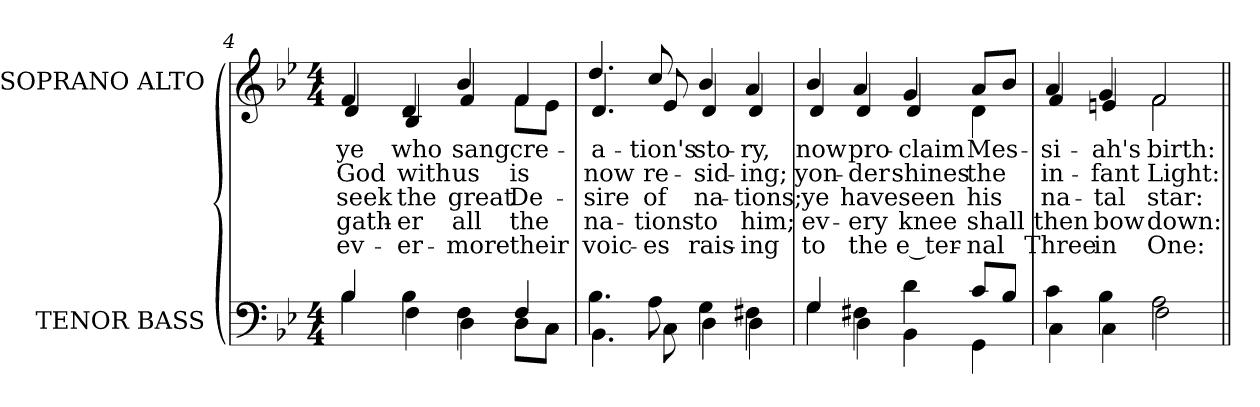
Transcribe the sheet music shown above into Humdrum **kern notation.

**kern	**kern	**text	**text	**text	**text	**text
*part2	*part1	*part1	*part1	*part1	*part1	*part1
*staff2	*staff1	*staff1	*staff1	*staff1	*staff1	*staff1
*I"TENOR BASS	*I"SOPRANO ALTO	*	*	*	*	*
*I'T. B.	*I'S. A.	*	*	*	*	*
*clefF4	*clefG2	*	*	*	*	*
*k[b-e-]	*k[b-e-]	*	*	*	*	*
*B-:	*B-:	*	*	*	*	*
*M4/4	*M4/4	*	*	*	*	*
=4	=4	=4	=4	=4	=4	=4
*^	*	*	*	*	*	*
!	!	!	!LO:LY:b:color=#000000	!LO:LY:b:color=#000000	!LO:LY:b:color=#000000	!LO:LY:b:color=#000000	!LO:LY:b:color=#000000
*	*	*^	*	*	*	*	*
4B-i/	4B-i\	4fi/	4di/	ye	God	seek	gath-	ev-
!	!	!	!	!LO:LY:b:color=#000000	!LO:LY:b:color=#000000	!LO:LY:b:color=#000000	!LO:LY:b:color=#000000	!LO:LY:b:color=#000000
4B-i\	4Fi\	4di/	4B-i/	who	with	the	-er	-er-
!	!	!	!	!LO:LY:b:color=#000000	!LO:LY:b:color=#000000	!LO:LY:b:color=#000000	!LO:LY:b:color=#000000	!LO:LY:b:color=#000000
4Fi\	4Di\	4b-i/	4fi/	sang	us	great	all	-more
!	!	!	!	!LO:LY:b:color=#000000	!LO:LY:b:color=#000000	!LO:LY:b:color=#000000	!LO:LY:b:color=#000000	!LO:LY:b:color=#000000
4Fi/	8Di\L	4fi/	8fi\L	cre-	is	De-	the	their
.	8Ci\J	.	8e-i\J	.	.	.	.	.
=5	=5	=5	=5	=5	=5	=5	=5	=5
!	!	!	!	!LO:LY:b:color=#000000	!LO:LY:b:color=#000000	!LO:LY:b:color=#000000	!LO:LY:b:color=#000000	!LO:LY:b:color=#000000
4.B-i\	4.BB-i\	4.ddi/	4.di/	-a-	now	-sire	na-	voic-
!	!	!	!	!LO:LY:b:color=#000000	!LO:LY:b:color=#000000	!LO:LY:b:color=#000000	!LO:LY:b:color=#000000	!LO:LY:b:color=#000000
8Ai\	8Ci\	8cci/	8e-i/	-tion's	re-	of	-tions	-es
!	!	!	!	!LO:LY:b:color=#000000	!LO:LY:b:color=#000000	!LO:LY:b:color=#000000	!LO:LY:b:color=#000000	!LO:LY:b:color=#000000
4Gi\	4Di\	4b-i/	4di/	sto-	-sid-	na-	to	rais-
!	!	!	!	!LO:LY:b:color=#000000	!LO:LY:b:color=#000000	!LO:LY:b:color=#000000	!LO:LY:b:color=#000000	!LO:LY:b:color=#000000
4F#Xi\	4Di\	4ai/	4di/	-ry,	-ing;	-tions;	him;	-ing
!!LO:LB:g=z	!!
=6	=6	=6	=6	=6	=6	=6	=6	=6
!	!	!	!	!LO:LY:b:color=#000000	!LO:LY:b:color=#000000	!LO:LY:b:color=#000000	!LO:LY:b:color=#000000	!LO:LY:b:color=#000000
4Gi/	4Gi\	4b-i/	4di/	now	yon-	ye	ev-	to
!	!	!	!	!LO:LY:b:color=#000000	!LO:LY:b:color=#000000	!LO:LY:b:color=#000000	!LO:LY:b:color=#000000	!LO:LY:b:color=#000000
4F#Xi\	4Di\	4ai/	4di/	pro-	-der	have	-ery	the
!	!	!	!	!LO:LY:b:color=#000000	!LO:LY:b:color=#000000	!LO:LY:b:color=#000000	!LO:LY:b:color=#000000	!LO:LY:b:color=#000000
4di\	4BB-i\	4gi/	4di/	-claim	shines	seen	knee	e_ter-
!	!	!	!	!LO:LY:b:color=#000000	!LO:LY:b:color=#000000	!LO:LY:b:color=#000000	!LO:LY:b:color=#000000	!LO:LY:b:color=#000000
8ci/L	4GGi\	8ai/L	4di\	Mes-	the	his	shall	-nal
8B-i/J	.	8b-i/J	.	.	.	.	.	.
=7	=7	=7	=7	=7	=7	=7	=7	=7
!	!	!	!	!LO:LY:b:color=#000000	!LO:LY:b:color=#000000	!LO:LY:b:color=#000000	!LO:LY:b:color=#000000	!LO:LY:b:color=#000000
4ci\	4Ci\	4ai/	4fi/	-si-	in-	na-	then	Three
!	!	!	!	!LO:LY:b:color=#000000	!LO:LY:b:color=#000000	!LO:LY:b:color=#000000	!LO:LY:b:color=#000000	!LO:LY:b:color=#000000
4B-i\	4Ci\	4gi/	4eni/	-ah's	-fant	-tal	bow	in
!	!	!	!	!LO:LY:b:color=#000000	!LO:LY:b:color=#000000	!LO:LY:b:color=#000000	!LO:LY:b:color=#000000	!LO:LY:b:color=#000000
2Ai\	2Fi\	2fi/	2fi\	birth:	Light:	star:	down:	One:
*v	*v	*	*	*	*	*	*	*
*	*v	*v	*	*	*	*	*
=||	=||	=||	=||	=||	=||	=||
*-	*-	*-	*-	*-	*-	*-
